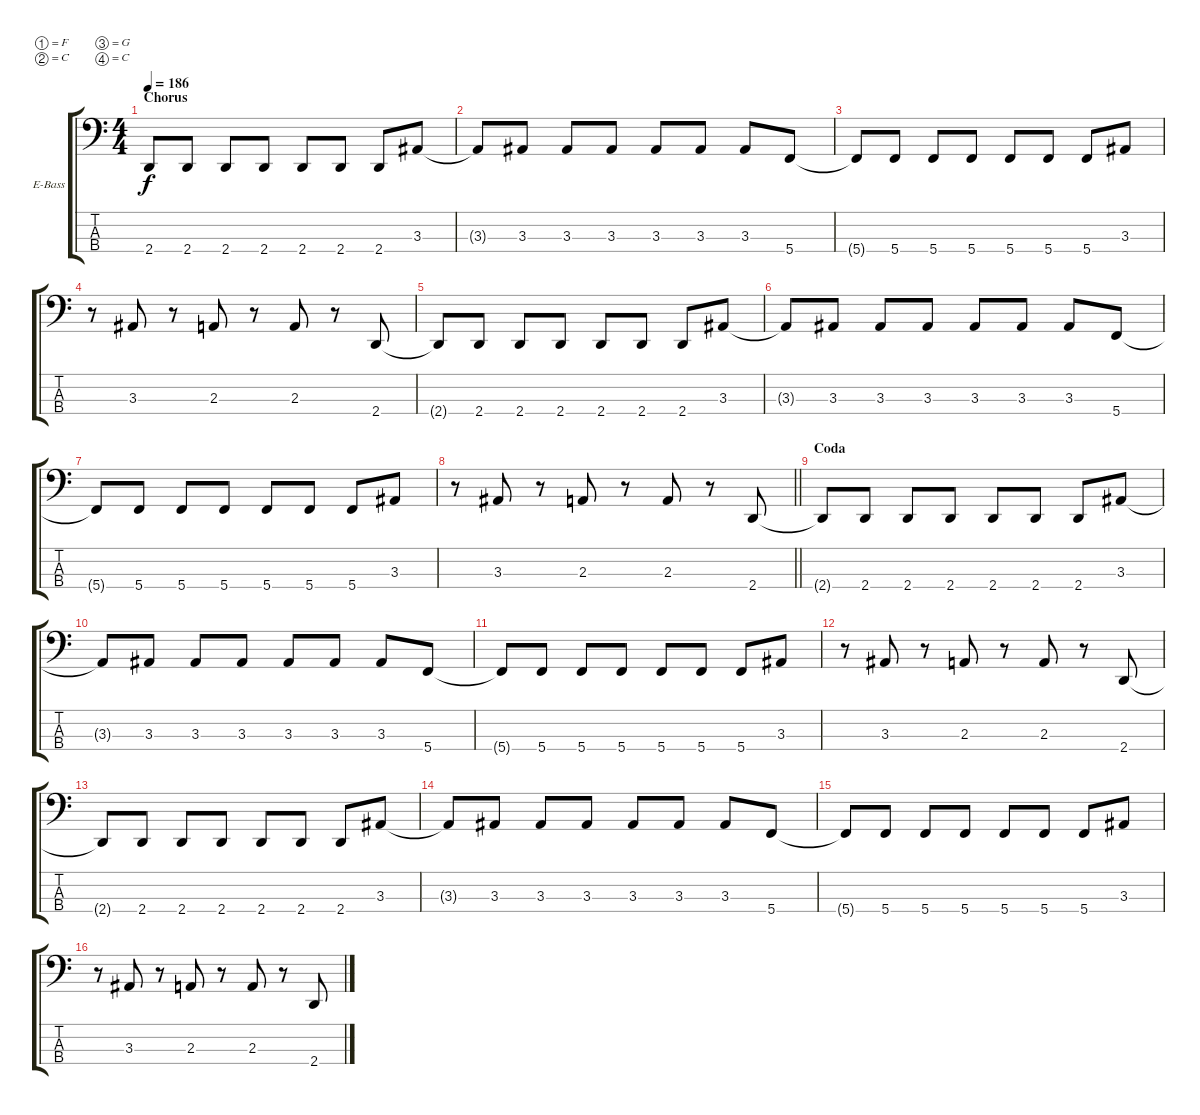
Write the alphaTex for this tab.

\bracketExtendMode groupsimilarinstruments
\firstSystemTrackNameOrientation horizontal
\otherSystemsTrackNameOrientation horizontal
\track ("Jason" "E-Bass") {instrument electricbasspick}
\staff {score tabs}
\tuning (F2 C2 G1 C1)
\ts (4 4)
\section ("" "Chorus")
\tempo 186
\clef f4
\ks c
2.4{t}.8{dy f} 2.4.8 2.4.8 2.4.8 2.4.8 2.4.8 2.4.8 3.3.8 |
3.3{t}.8 3.3.8 3.3.8 3.3.8 3.3.8 3.3.8 3.3.8 5.4.8 |
5.4{t}.8 5.4.8 5.4.8 5.4.8 5.4.8 5.4.8 5.4.8 3.3.8 |
r.8 3.3.8 r.8 2.3.8 r.8 2.3.8 r.8 2.4.8 |
2.4{t}.8 2.4.8 2.4.8 2.4.8 2.4.8 2.4.8 2.4.8 3.3.8 |
3.3{t}.8 3.3.8 3.3.8 3.3.8 3.3.8 3.3.8 3.3.8 5.4.8 |
5.4{t}.8 5.4.8 5.4.8 5.4.8 5.4.8 5.4.8 5.4.8 3.3.8 |
\barLineRight lightlight
r.8 3.3.8 r.8 2.3.8 r.8 2.3.8 r.8 2.4.8 |
\section ("" "Coda")
2.4{t}.8 2.4.8 2.4.8 2.4.8 2.4.8 2.4.8 2.4.8 3.3.8 |
3.3{t}.8 3.3.8 3.3.8 3.3.8 3.3.8 3.3.8 3.3.8 5.4.8 |
5.4{t}.8 5.4.8 5.4.8 5.4.8 5.4.8 5.4.8 5.4.8 3.3.8 |
r.8 3.3.8 r.8 2.3.8 r.8 2.3.8 r.8 2.4.8 |
2.4{t}.8 2.4.8 2.4.8 2.4.8 2.4.8 2.4.8 2.4.8 3.3.8 |
3.3{t}.8 3.3.8 3.3.8 3.3.8 3.3.8 3.3.8 3.3.8 5.4.8 |
5.4{t}.8 5.4.8 5.4.8 5.4.8 5.4.8 5.4.8 5.4.8 3.3.8 |
r.8 3.3.8 r.8 2.3.8 r.8 2.3.8 r.8 2.4.8
